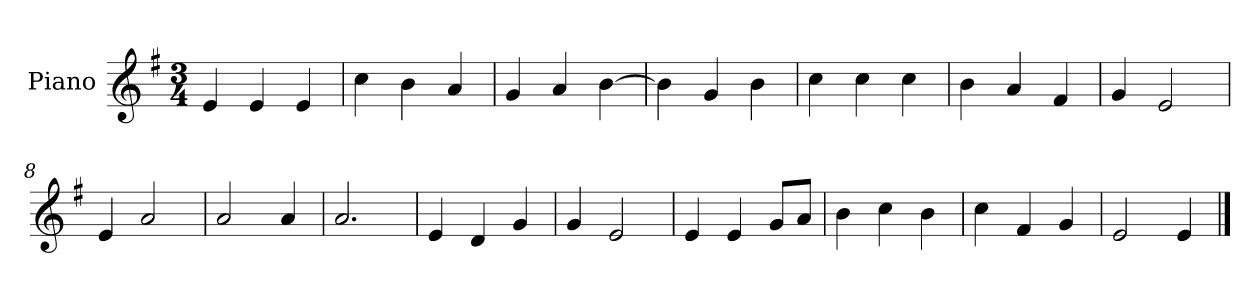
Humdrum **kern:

**kern
*part1
*staff1
*I"Piano
*I'P-no
*clefG2
*k[f#]
*M3/4
*MM176
=1
4e/
4e/
4e/
=2
4cc\
4b\
4a/
=3
4g/
4a/
[4b\
=4
4b\]
4g/
4b\
=5
4cc\
4cc\
4cc\
=6
4b\
4a/
4f#/
=7
4g/
2e/
=8
4e/
2a/
=9
2a/
4a/
=10
2.a/
=11
4e/
4d/
4g/
=12
4g/
2e/
!!LO:LB:g=z
=13
4e/
4e/
8g/L
8a/J
=14
4b\
4cc\
4b\
=15
4cc\
4f#/
4g/
=16
2e/
4e/
==
*-
